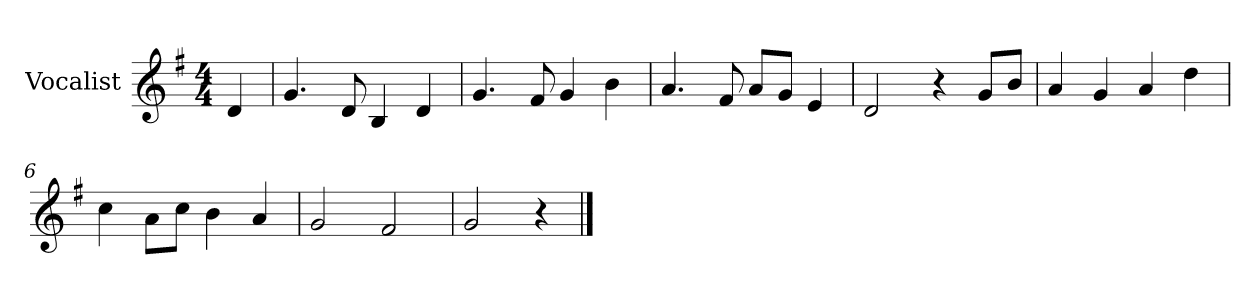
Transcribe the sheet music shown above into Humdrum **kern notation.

**kern
*part1
*staff1
*I"Vocalist
*k[f#]
*G:
*M4/4
=
4d
=1
4.g
8d
4B
4d
=2
4.g
8f#
4g
4b
=3
4.a
8f#
8aL
8gJ
4e
=4
2d
4r
8gL
8bJ
=5
4a
4g
4a
4dd
=6
4cc
8aL
8ccJ
4b
4a
=7
2g
2f#
=8
2g
4r
==
*-
